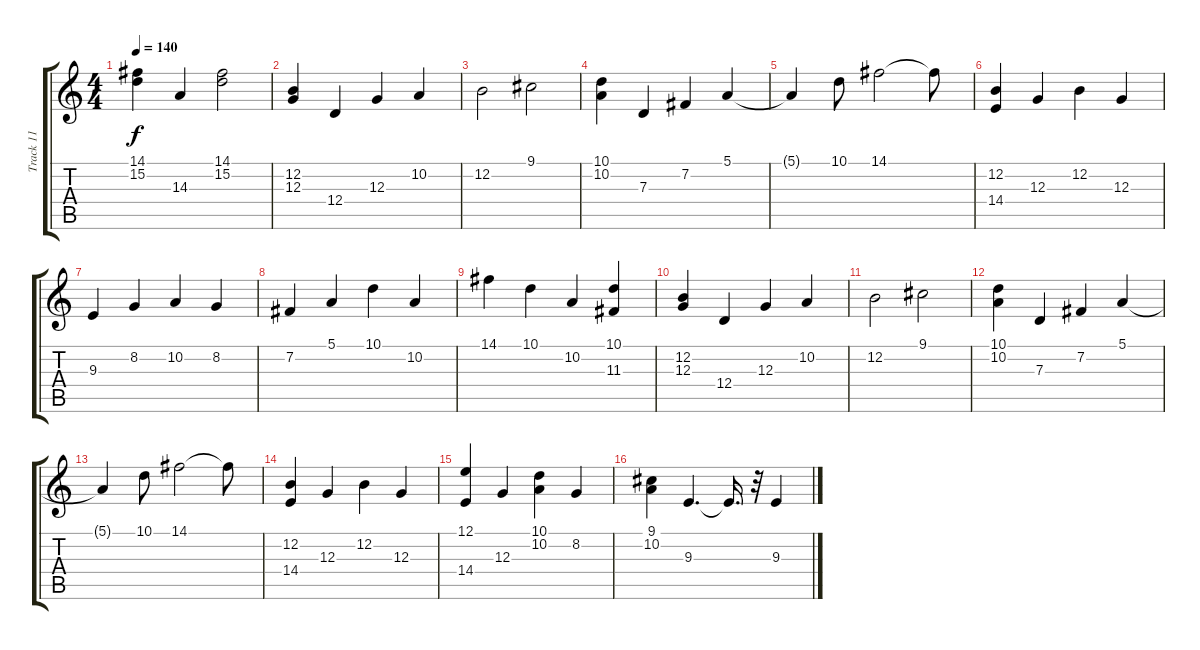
\track ("Track 11" "Track 11") {instrument percussiveorgan}
\staff {score tabs}
\tuning (E4 B3 G3 D3 A2 E2) {hide}
\ts (4 4)
\tempo 140
\clef g2
\ks c
(14.1 15.2).4{dy f} 14.3.4 (14.1 15.2).2 |
(12.2 12.3).4 12.4.4 12.3.4 10.2.4 |
12.2.2 9.1.2 |
(10.1 10.2).4 7.3.4 7.2.4 5.1.4 |
5.1{t}.4 10.1.8 14.1.2 14.1{t}.8 |
(12.2 14.4).4 12.3.4 12.2.4 12.3.4 |
9.3.4 8.2.4 10.2.4 8.2.4 |
7.2.4 5.1.4 10.1.4 10.2.4 |
14.1.4 10.1.4 10.2.4 (10.1 11.3).4 |
(12.2 12.3).4 12.4.4 12.3.4 10.2.4 |
12.2.2 9.1.2 |
(10.1 10.2).4 7.3.4 7.2.4 5.1.4 |
5.1{t}.4 10.1.8 14.1.2 14.1{t}.8 |
(12.2 14.4).4 12.3.4 12.2.4 12.3.4 |
(12.1 14.4).4 12.3.4 (10.1 10.2).4 8.2.4 |
(9.1 10.2).4 9.3.4{d} 9.3{t}.16{d} r.32 9.3.4
